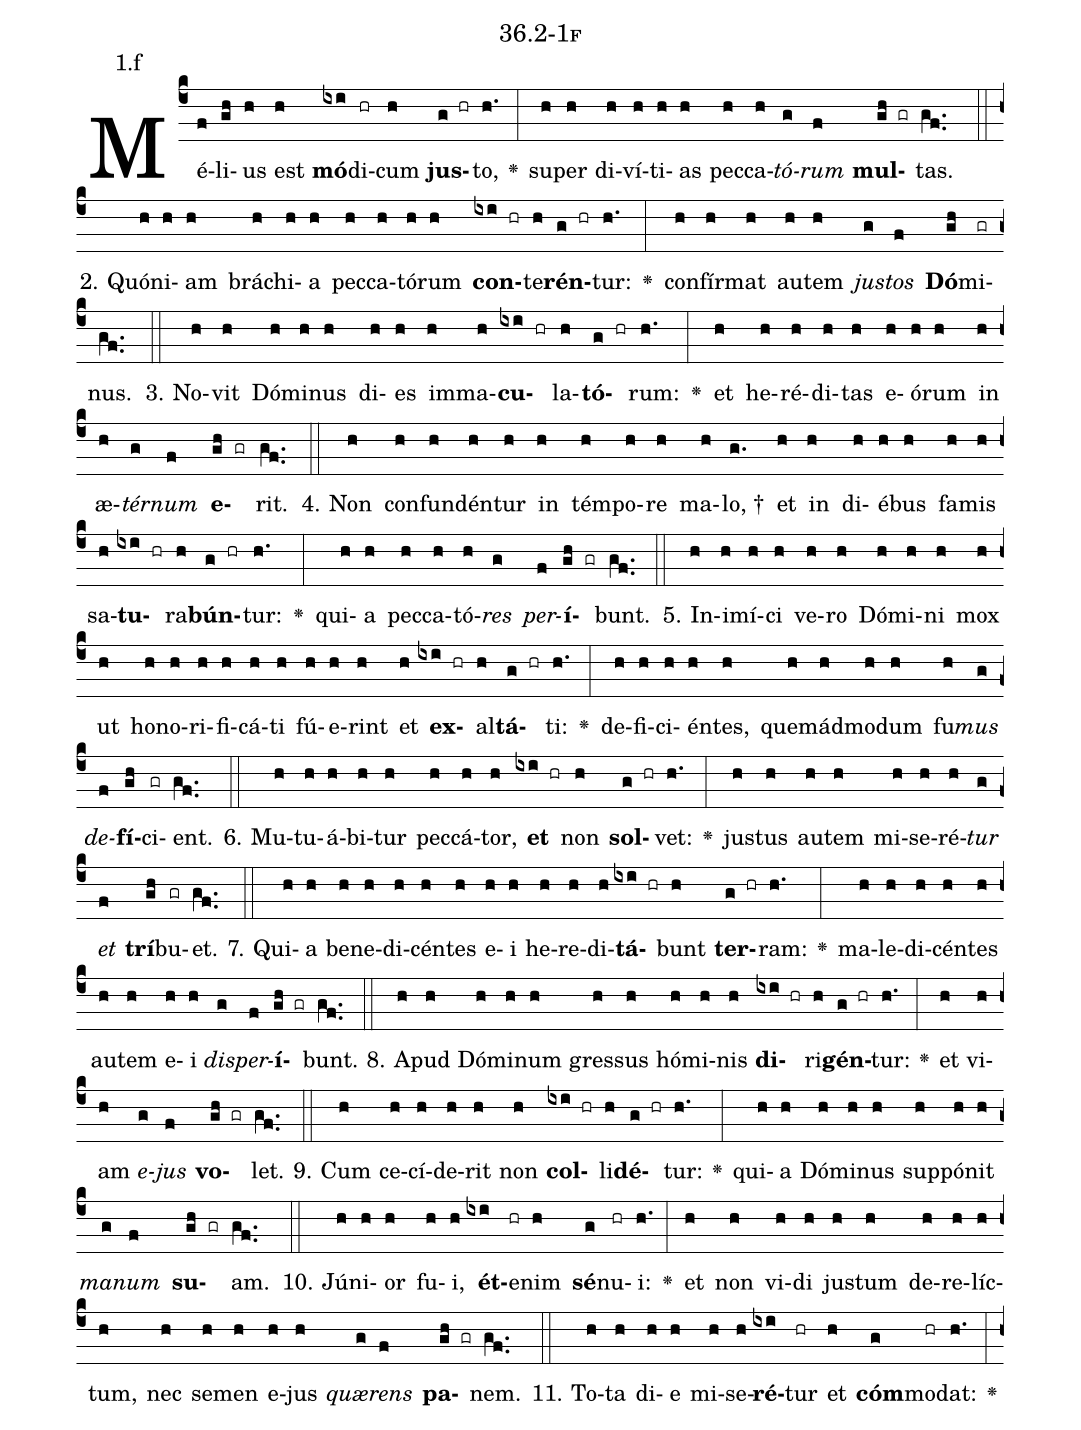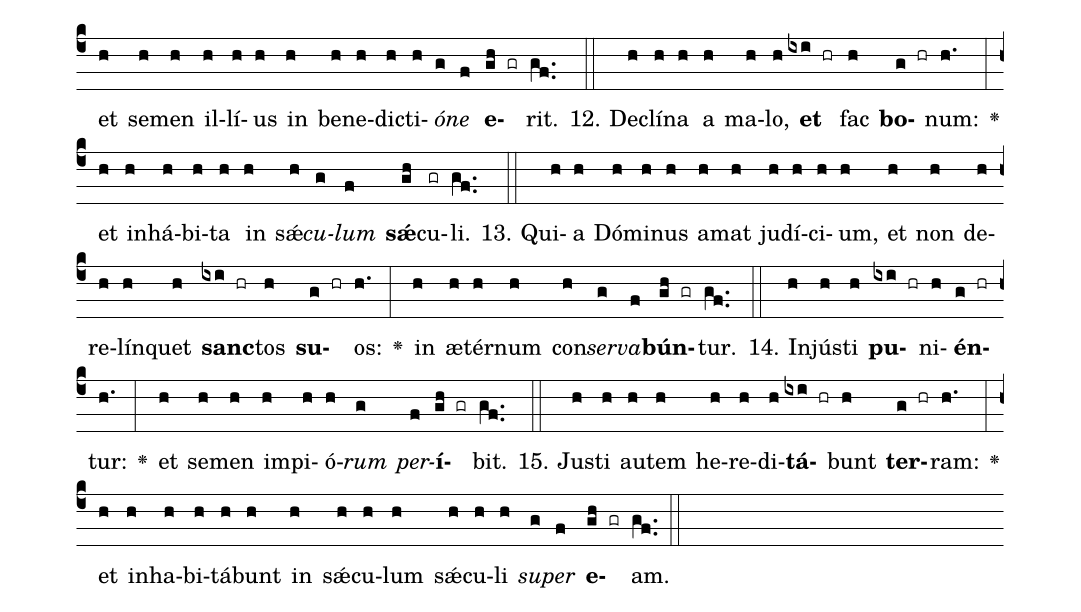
name: 36.2-1f;
annotation: 1.f;
%%
(c4)Mé(f)li(gh)us(h) est(h) <b>mó</b>(ixi)di(hr)cum(h) <b>jus</b>(g hr)to,(h.) <v>\greheightstar</v>(:) su(h)per(h) di(h)ví(h)ti(h)as(h) pec(h)ca(h)<i>tó</i>(g)<i>rum</i>(f) <b>mul</b>(gh gr)tas.(gf..) (::)
2. Quón(h)i(h)am(h) brá(h)chi(h)a(h) pec(h)ca(h)tó(h)rum(h) <b>con</b>(ixi hr)te(h)<b>rén</b>(g hr)tur:(h.) <v>\greheightstar</v>(:) con(h)fír(h)mat(h) au(h)tem(h) <i>jus</i>(g)<i>tos</i>(f) <b>Dó</b>(gh)mi(gr)nus.(gf..) (::)
3. No(h)vit(h) Dó(h)mi(h)nus(h) di(h)es(h) im(h)ma(h)<b>cu</b>(ixi hr)la(h)<b>tó</b>(g hr)rum:(h.) <v>\greheightstar</v>(:) et(h) he(h)ré(h)di(h)tas(h) e(h)ó(h)rum(h) in(h) æ(h)<i>tér</i>(g)<i>num</i>(f) <b>e</b>(gh gr)rit.(gf..) (::)
4. Non(h) con(h)fun(h)dén(h)tur(h) in(h) tém(h)po(h)re(h) ma(h)lo, †(g.) et(h) in(h) di(h)é(h)bus(h) fa(h)mis(h) sa(h)<b>tu</b>(ixi hr)ra(h)<b>bún</b>(g hr)tur:(h.) <v>\greheightstar</v>(:) qui(h)a(h) pec(h)ca(h)tó(h)<i>res</i>(g) <i>per</i>(f)<b>í</b>(gh gr)bunt.(gf..) (::)
5. In(h)i(h)mí(h)ci(h) ve(h)ro(h) Dó(h)mi(h)ni(h) mox(h) ut(h) ho(h)no(h)ri(h)fi(h)cá(h)ti(h) fú(h)e(h)rint(h) et(h) <b>ex</b>(ixi hr)al(h)<b>tá</b>(g hr)ti:(h.) <v>\greheightstar</v>(:) de(h)fi(h)ci(h)én(h)tes,(h) quem(h)ád(h)mo(h)dum(h) fu(h)<i>mus</i>(g) <i>de</i>(f)<b>fí</b>(gh)ci(gr)ent.(gf..) (::)
6. Mu(h)tu(h)á(h)bi(h)tur(h) pec(h)cá(h)tor,(h) <b>et</b>(ixi hr) non(h) <b>sol</b>(g hr)vet:(h.) <v>\greheightstar</v>(:) jus(h)tus(h) au(h)tem(h) mi(h)se(h)ré(h)<i>tur</i>(g) <i>et</i>(f) <b>trí</b>(gh)bu(gr)et.(gf..) (::)
7. Qui(h)a(h) be(h)ne(h)di(h)cén(h)tes(h) e(h)i(h) he(h)re(h)di(h)<b>tá</b>(ixi hr)bunt(h) <b>ter</b>(g hr)ram:(h.) <v>\greheightstar</v>(:) ma(h)le(h)di(h)cén(h)tes(h) au(h)tem(h) e(h)i(h) <i>dis</i>(g)<i>per</i>(f)<b>í</b>(gh gr)bunt.(gf..) (::)
8. A(h)pud(h) Dó(h)mi(h)num(h) gres(h)sus(h) hó(h)mi(h)nis(h) <b>di</b>(ixi hr)ri(h)<b>gén</b>(g hr)tur:(h.) <v>\greheightstar</v>(:) et(h) vi(h)am(h) <i>e</i>(g)<i>jus</i>(f) <b>vo</b>(gh gr)let.(gf..) (::)
9. Cum(h) ce(h)cí(h)de(h)rit(h) non(h) <b>col</b>(ixi hr)li(h)<b>dé</b>(g hr)tur:(h.) <v>\greheightstar</v>(:) qui(h)a(h) Dó(h)mi(h)nus(h) sup(h)pó(h)nit(h) <i>ma</i>(g)<i>num</i>(f) <b>su</b>(gh gr)am.(gf..) (::)
10. Jú(h)ni(h)or(h) fu(h)i,(h) <b>ét</b>(ixi)e(hr)nim(h) <b>sé</b>(g)nu(hr)i:(h.) <v>\greheightstar</v>(:) et(h) non(h) vi(h)di(h) jus(h)tum(h) de(h)re(h)líc(h)tum,(h) nec(h) se(h)men(h) e(h)jus(h) <i>quæ</i>(g)<i>rens</i>(f) <b>pa</b>(gh gr)nem.(gf..) (::)
11. To(h)ta(h) di(h)e(h) mi(h)se(h)<b>ré</b>(ixi)tur(hr) et(h) <b>cóm</b>(g)mo(hr)dat:(h.) <v>\greheightstar</v>(:) et(h) se(h)men(h) il(h)lí(h)us(h) in(h) be(h)ne(h)dic(h)ti(h)<i>ó</i>(g)<i>ne</i>(f) <b>e</b>(gh gr)rit.(gf..) (::)
12. De(h)clí(h)na(h) a(h) ma(h)lo,(h) <b>et</b>(ixi hr) fac(h) <b>bo</b>(g hr)num:(h.) <v>\greheightstar</v>(:) et(h) in(h)há(h)bi(h)ta(h) in(h) sǽ(h)<i>cu</i>(g)<i>lum</i>(f) <b>sǽ</b>(gh)cu(gr)li.(gf..) (::)
13. Qui(h)a(h) Dó(h)mi(h)nus(h) a(h)mat(h) ju(h)dí(h)ci(h)um,(h) et(h) non(h) de(h)re(h)lín(h)quet(h) <b>sanc</b>(ixi hr)tos(h) <b>su</b>(g hr)os:(h.) <v>\greheightstar</v>(:) in(h) æ(h)tér(h)num(h) con(h)<i>ser</i>(g)<i>va</i>(f)<b>bún</b>(gh gr)tur.(gf..) (::)
14. In(h)jús(h)ti(h) <b>pu</b>(ixi hr)ni(h)<b>én</b>(g hr)tur:(h.) <v>\greheightstar</v>(:) et(h) se(h)men(h) im(h)pi(h)ó(h)<i>rum</i>(g) <i>per</i>(f)<b>í</b>(gh gr)bit.(gf..) (::)
15. Jus(h)ti(h) au(h)tem(h) he(h)re(h)di(h)<b>tá</b>(ixi hr)bunt(h) <b>ter</b>(g hr)ram:(h.) <v>\greheightstar</v>(:) et(h) in(h)ha(h)bi(h)tá(h)bunt(h) in(h) sǽ(h)cu(h)lum(h) sǽ(h)cu(h)li(h) <i>su</i>(g)<i>per</i>(f) <b>e</b>(gh gr)am.(gf..) (::)
